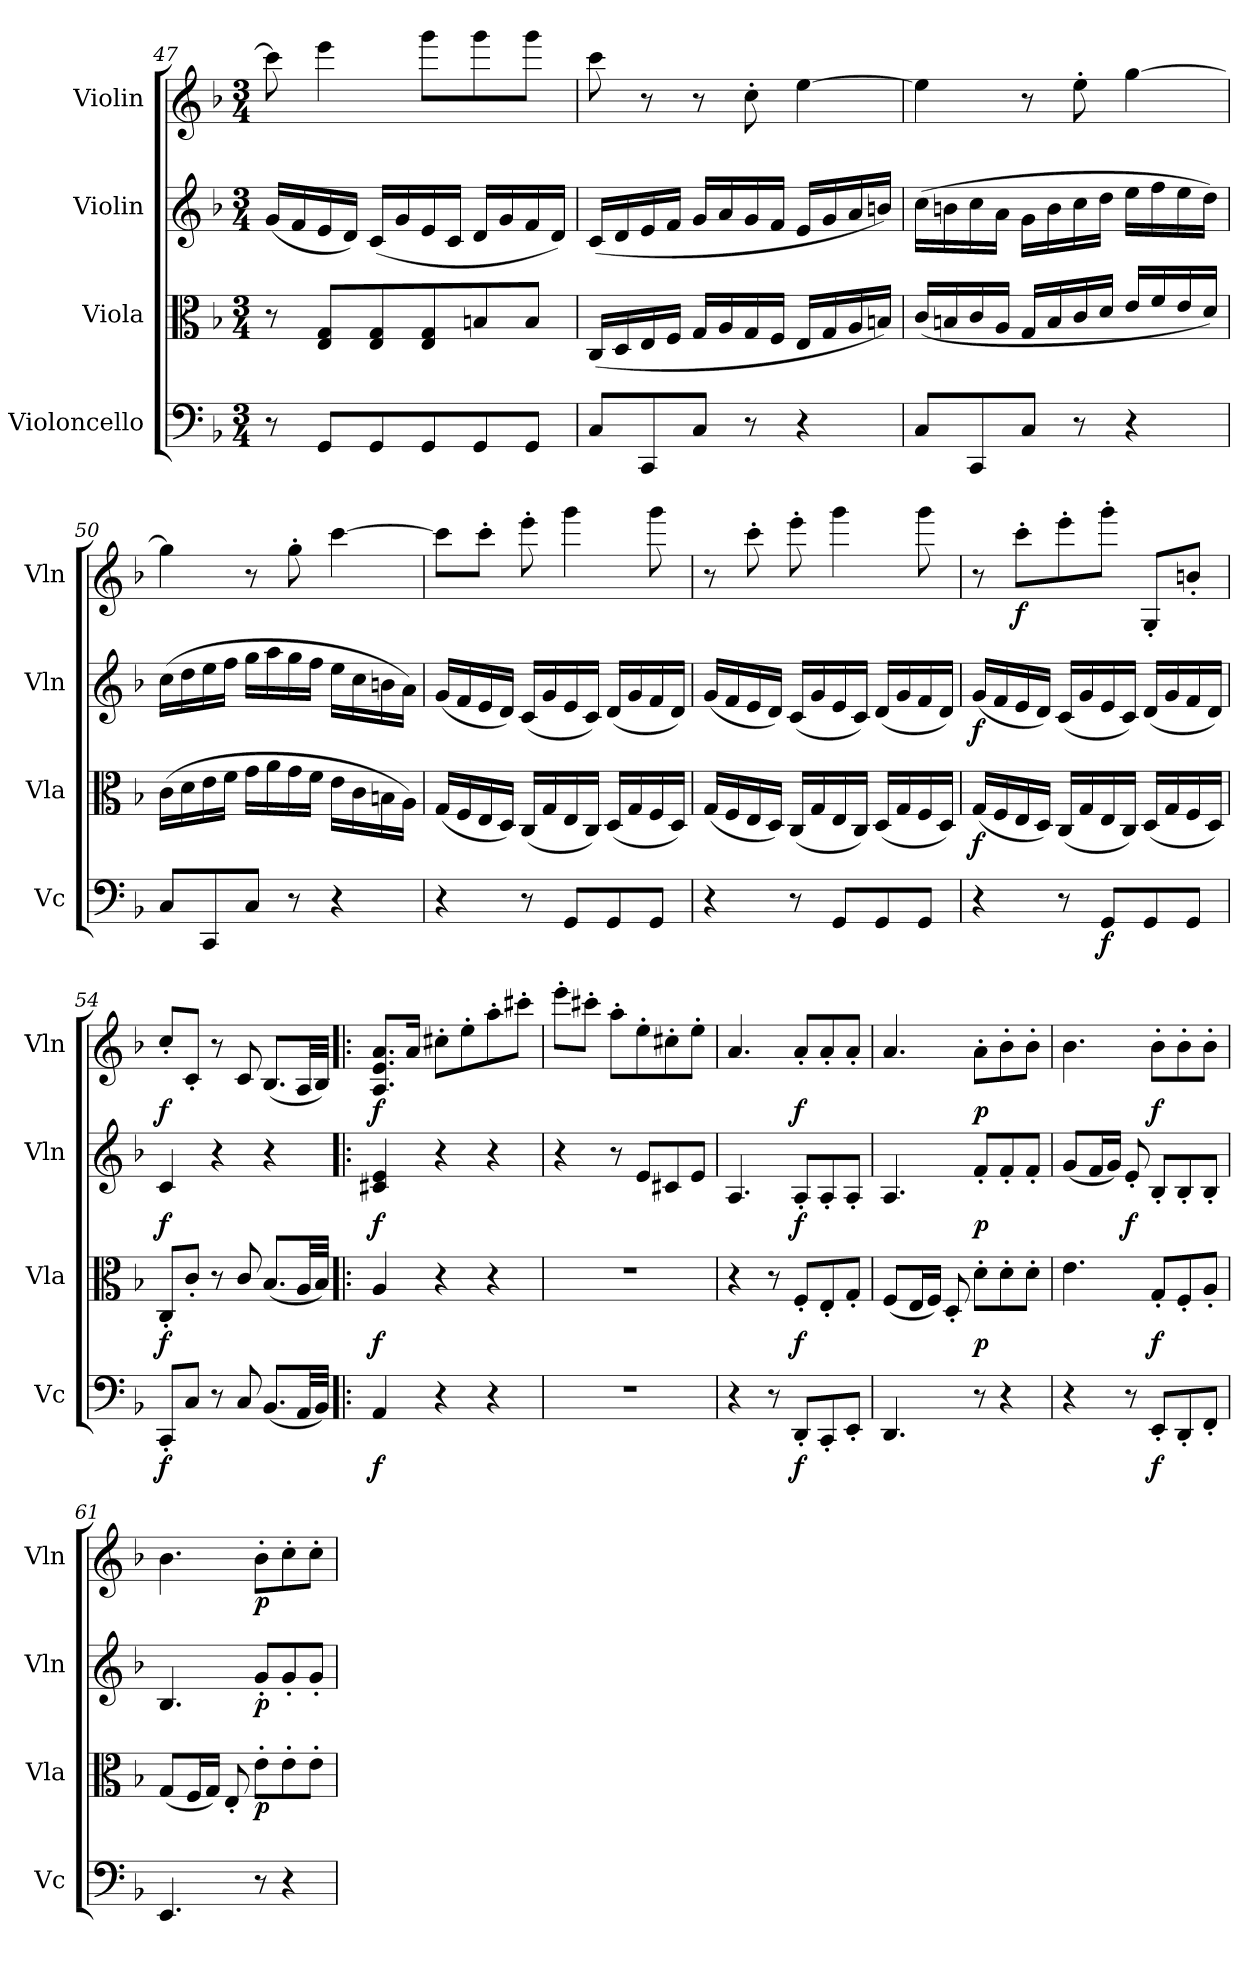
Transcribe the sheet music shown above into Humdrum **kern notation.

**kern	**dynam	**kern	**dynam	**kern	**dynam	**kern	**dynam
*part4	*part4	*part3	*part3	*part2	*part2	*part1	*part1
*staff4	*staff4	*staff3	*staff3	*staff2	*staff2	*staff1	*staff1
*I"Violoncello	*	*I"Viola	*	*I"Violin	*	*I"Violin	*
*I'Vc	*	*I'Vla	*	*I'Vln	*	*I'Vln	*
*clefF4	*	*clefC3	*	*clefG2	*	*clefG2	*
*k[b-]	*	*k[b-]	*	*k[b-]	*	*k[b-]	*
*M3/4	*	*M3/4	*	*M3/4	*	*M3/4	*
=47	=47	=47	=47	=47	=47	=47	=47
8r	.	8r	.	(16g/LL	.	8ccc\]	.
.	.	.	.	16f/	.	.	.
8GG/L	.	8E/ 8G/L	.	16e/	.	4eee\	.
.	.	.	.	16d/JJ)	.	.	.
8GG/	.	8E/ 8G/	.	(16c/LL	.	.	.
.	.	.	.	16g/	.	.	.
8GG/	.	8E/ 8G/	.	16e/	.	8ggg\L	.
.	.	.	.	16c/JJ	.	.	.
8GG/	.	8Bn/	.	16d/LL	.	8ggg\	.
.	.	.	.	16g/	.	.	.
8GG/J	.	8B/J	.	16f/	.	8ggg\J	.
.	.	.	.	16d/JJ)	.	.	.
=48	=48	=48	=48	=48	=48	=48	=48
8C/L	.	(16C/LL	.	(16c/LL	.	8ccc\	.
.	.	16D/	.	16d/	.	.	.
8CC/	.	16E/	.	16e/	.	8r	.
.	.	16F/JJ	.	16f/JJ	.	.	.
8C/J	.	16G/LL	.	16g/LL	.	8r	.
.	.	16A/	.	16a/	.	.	.
8r	.	16G/	.	16g/	.	8cc'\	.
.	.	16F/JJ	.	16f/JJ	.	.	.
4r	.	16E/LL	.	16e/LL	.	[4ee\	.
.	.	16G/	.	16g/	.	.	.
.	.	16A/	.	16a/	.	.	.
.	.	16Bn/JJ)	.	16bn/JJ)	.	.	.
=49	=49	=49	=49	=49	=49	=49	=49
8C/L	.	(16c/LL	.	(16cc\LL	.	4ee\]	.
.	.	16Bn/	.	16bn\	.	.	.
8CC/	.	16c/	.	16cc\	.	.	.
.	.	16A/JJ	.	16a\JJ	.	.	.
8C/J	.	16G/LL	.	16g\LL	.	8r	.
.	.	16B/	.	16b\	.	.	.
8r	.	16c/	.	16cc\	.	8ee'\	.
.	.	16d/JJ	.	16dd\JJ	.	.	.
4r	.	16e/LL	.	16ee\LL	.	[4gg\	.
.	.	16f/	.	16ff\	.	.	.
.	.	16e/	.	16ee\	.	.	.
.	.	16d/JJ)	.	16dd\JJ)	.	.	.
=50	=50	=50	=50	=50	=50	=50	=50
8C/L	.	(16c\LL	.	(16cc\LL	.	4gg\]	.
.	.	16d\	.	16dd\	.	.	.
8CC/	.	16e\	.	16ee\	.	.	.
.	.	16f\JJ	.	16ff\JJ	.	.	.
8C/J	.	16g\LL	.	16gg\LL	.	8r	.
.	.	16a\	.	16aa\	.	.	.
8r	.	16g\	.	16gg\	.	8gg'\	.
.	.	16f\JJ	.	16ff\JJ	.	.	.
4r	.	16e\LL	.	16ee\LL	.	[4ccc\	.
.	.	16c\	.	16cc\	.	.	.
.	.	16Bn\	.	16bn\	.	.	.
.	.	16A\JJ)	.	16a\JJ)	.	.	.
=51	=51	=51	=51	=51	=51	=51	=51
4r	.	(16G/LL	.	(16g/LL	.	8ccc\L]	.
.	.	16F/	.	16f/	.	.	.
.	.	16E/	.	16e/	.	8ccc'\J	.
.	.	16D/JJ)	.	16d/JJ)	.	.	.
8r	.	(16C/LL	.	(16c/LL	.	8eee'\	.
.	.	16G/	.	16g/	.	.	.
8GG/L	.	16E/	.	16e/	.	4ggg\	.
.	.	16C/JJ)	.	16c/JJ)	.	.	.
8GG/	.	(16D/LL	.	(16d/LL	.	.	.
.	.	16G/	.	16g/	.	.	.
8GG/J	.	16F/	.	16f/	.	8ggg\	.
.	.	16D/JJ)	.	16d/JJ)	.	.	.
=52	=52	=52	=52	=52	=52	=52	=52
4r	.	(16G/LL	.	(16g/LL	.	8r	.
.	.	16F/	.	16f/	.	.	.
.	.	16E/	.	16e/	.	8ccc'\	.
.	.	16D/JJ)	.	16d/JJ)	.	.	.
8r	.	(16C/LL	.	(16c/LL	.	8eee'\	.
.	.	16G/	.	16g/	.	.	.
8GG/L	.	16E/	.	16e/	.	4ggg\	.
.	.	16C/JJ)	.	16c/JJ)	.	.	.
8GG/	.	(16D/LL	.	(16d/LL	.	.	.
.	.	16G/	.	16g/	.	.	.
8GG/J	.	16F/	.	16f/	.	8ggg\	.
.	.	16D/JJ)	.	16d/JJ)	.	.	.
=53	=53	=53	=53	=53	=53	=53	=53
4r	.	(16G/LL	f	(16g/LL	f	8r	.
.	.	16F/	.	16f/	.	.	.
.	.	16E/	.	16e/	.	8ccc'\L	f
.	.	16D/JJ)	.	16d/JJ)	.	.	.
8r	.	(16C/LL	.	(16c/LL	.	8eee'\	.
.	.	16G/	.	16g/	.	.	.
8GG/L	f	16E/	.	16e/	.	8ggg'\J	.
.	.	16C/JJ)	.	16c/JJ)	.	.	.
8GG/	.	(16D/LL	.	(16d/LL	.	8G'/L	.
.	.	16G/	.	16g/	.	.	.
8GG/J	.	16F/	.	16f/	.	8bn'/J	.
.	.	16D/JJ)	.	16d/JJ)	.	.	.
=54	=54	=54	=54	=54	=54	=54	=54
8CC'/L	f	8C'/L	f	4c/	f	8cc'/L	f
8C/J	.	8c'/J	.	.	.	8c'/J	.
8r	.	8r	.	4r	.	8r	.
8C/	.	8c/	.	.	.	8c/	.
(8.BB-/L	.	(8.B-/L	.	4r	.	(8.B-/L	.
32AA/LL	.	32A/LL	.	.	.	32A/LL	.
32BB-/JJJ)	.	32B-/JJJ)	.	.	.	32B-/JJJ)	.
=56!|:	=56!|:	=56!|:	=56!|:	=56!|:	=56!|:	=56!|:	=56!|:
4AA/	f	4A/	f	4c#X/ 4e/	f	8.A/ 8.e/ 8.a/L	f
.	.	.	.	.	.	16a/Jk	.
4r	.	4r	.	4r	.	8cc#X'\L	.
.	.	.	.	.	.	8ee'\	.
4r	.	4r	.	4r	.	8aa'\	.
.	.	.	.	.	.	8ccc#X'\J	.
=57	=57	=57	=57	=57	=57	=57	=57
2.r	.	2.r	.	4r	.	8eee'\L	.
.	.	.	.	.	.	8ccc#X'\J	.
.	.	.	.	8r	.	8aa'\L	.
.	.	.	.	8e/L	.	8ee'\	.
.	.	.	.	8c#X/	.	8cc#X'\	.
.	.	.	.	8e/J	.	8ee'\J	.
=58	=58	=58	=58	=58	=58	=58	=58
4r	.	4r	.	4.A/	.	4.a/	.
8r	.	8r	.	.	.	.	.
8DD'/L	f	8F'/L	f	8A'/L	f	8a'/L	f
8CC'/	.	8E'/	.	8A'/	.	8a'/	.
8EE'/J	.	8G'/J	.	8A'/J	.	8a'/J	.
=59	=59	=59	=59	=59	=59	=59	=59
4.DD/	.	(8F/L	.	4.A/	.	4.a/	.
.	.	16E/L	.	.	.	.	.
.	.	16F/JJ)	.	.	.	.	.
.	.	8D'/	.	.	.	.	.
8r	.	8d'\L	p	8f'/L	p	8a'\L	p
4r	.	8d'\	.	8f'/	.	8b-'\	.
.	.	8d'\J	.	8f'/J	.	8b-'\J	.
=60	=60	=60	=60	=60	=60	=60	=60
4r	.	4.e\	.	(8g/L	.	4.b-\	.
.	.	.	.	16f/L	.	.	.
.	.	.	.	16g/JJ)	.	.	.
8r	.	.	.	8e'/	f	.	.
8EE'/L	f	8G'/L	f	8B-'/L	.	8b-'\L	f
8DD'/	.	8F'/	.	8B-'/	.	8b-'\	.
8FF'/J	.	8A'/J	.	8B-'/J	.	8b-'\J	.
=61	=61	=61	=61	=61	=61	=61	=61
4.EE/	.	(8G/L	.	4.B-/	.	4.b-\	.
.	.	16F/L	.	.	.	.	.
.	.	16G/JJ)	.	.	.	.	.
.	.	8E'/	.	.	.	.	.
8r	.	8e'\L	p	8g'/L	p	8b-'\L	p
4r	.	8e'\	.	8g'/	.	8cc'\	.
.	.	8e'\J	.	8g'/J	.	8cc'\J	.
=	=	=	=	=	=	=	=
*-	*-	*-	*-	*-	*-	*-	*-
